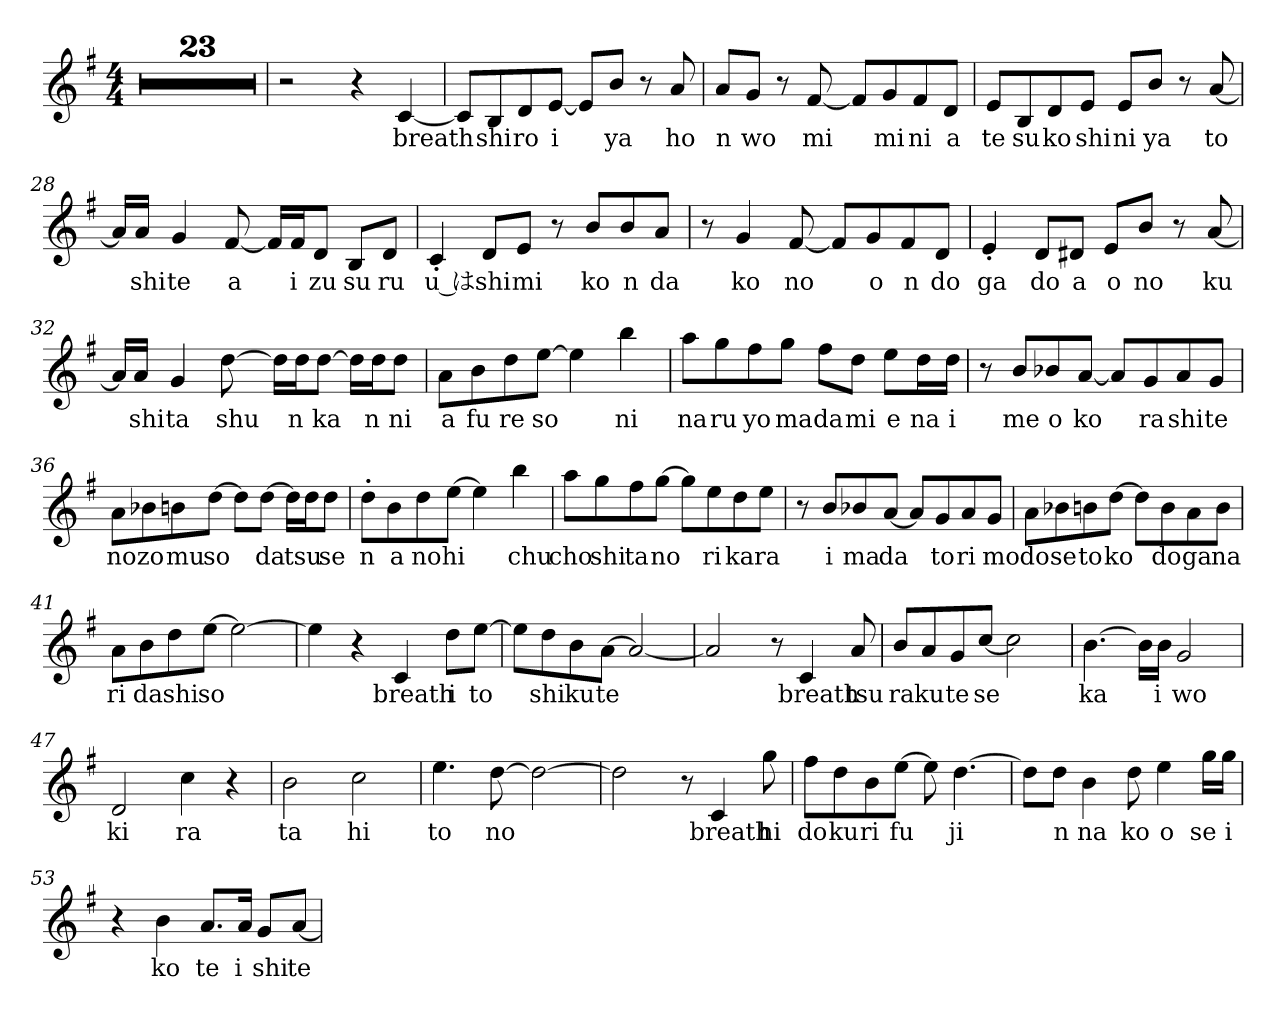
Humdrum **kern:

**kern	**text
*part1	*part1
*staff1	*staff1
*clefG2	*
*k[f#]	*
*M4/4	*
*MM210	*
=1	=1
1r	.
=2	=2
1r	.
=3	=3
1r	.
=4	=4
1r	.
=5	=5
1r	.
=6	=6
1r	.
=7	=7
1r	.
=8	=8
1r	.
=9	=9
1r	.
=10	=10
1r	.
=11	=11
1r	.
=12	=12
1r	.
=13	=13
1r	.
=14	=14
1r	.
=15	=15
1r	.
=16	=16
1r	.
=17	=17
1r	.
=18	=18
1r	.
=19	=19
1r	.
=20	=20
1r	.
=21	=21
1r	.
=22	=22
1r	.
=23	=23
1r	.
=24	=24
2r	.
4r	.
[4c	breath
=25	=25
8cL]	.
8B	shi
8d	ro
[8eJ	i
8eL]	.
8bJ	ya
8r	.
8a	ho
=26	=26
8aL	n
8gJ	wo
8r	.
[8f#	mi
8f#L]	.
8g	mi
8f#	ni
8dJ	a
=27	=27
8eL	te
8B	su
8d	ko
8eJ	shi
8eL	ni
8bJ	ya
8r	.
[8a	to
=28	=28
16aLL]	.
16aJJ	shi
4g	te
[8f#	a
16f#LL]	.
16f#J	i
8dJ	zu
8BL	su
8dJ	ru
=29	=29
4c'	u は
8dL	shi
8eJ	mi
8r	.
8bL	ko
8b	n
8aJ	da
=30	=30
8r	.
4g	ko
[8f#	no
8f#L]	.
8g	o
8f#	n
8dJ	do
=31	=31
4e'	ga
8dL	do
8d#XJ	a
8eL	o
8bJ	no
8r	.
[8a	ku
=32	=32
16aLL]	.
16aJJ	shi
4g	ta
[8dd	shu
16ddLL]	.
16ddJ	n
[8ddJ	ka
16ddLL]	.
16ddJ	n
8ddJ	ni
=33	=33
8aL	a
8b	fu
8dd	re
[8eeJ	so
4ee]	.
4bb	ni
=34	=34
8aaL	na
8gg	ru
8ff#	yo
8ggJ	ma
8ff#L	da
8ddJ	mi
8eeL	e
16ddL	na
16ddJJ	i
=35	=35
8r	.
8bL	me
8b-X	o
[8aJ	ko
8aL]	.
8g	ra
8a	shi
8gJ	te
=36	=36
8aL	no
8b-X	zo
8bn	mu
[8ddJ	so
8ddL]	.
[8ddJ	da
16ddLL]	.
16ddJ	tsu
8ddJ	se
=37	=37
8dd'L	n
8b	a
8dd	no
[8eeJ	hi
4ee]	.
4bb	chu
=38	=38
8aaL	cho
8gg	shi
8ff#	ta
[8ggJ	no
8ggL]	.
8ee	ri
8dd	ka
8eeJ	ra
=39	=39
8r	.
8bL	i
8b-X	ma
[8aJ	da
8aL]	.
8g	to
8a	ri
8gJ	mo
=40	=40
8aL	do
8b-X	se
8bn	to
[8ddJ	ko
8ddL]	.
8b	do
8a	ga
8bJ	na
=41	=41
8aL	ri
8b	da
8dd	shi
[8eeJ	so
2ee_	.
=42	=42
4ee]	.
4r	.
4c	breath
8ddL	i
[8eeJ	to
=43	=43
8eeL]	.
8dd	shi
8b	ku
[8aJ	te
2a_	.
=44	=44
2a]	.
8r	.
4c	breath
8a	tsu
=45	=45
8bL	ra
8a	ku
8g	te
[8ccJ	se
2cc]	.
=46	=46
[4.b	ka
16bLL]	.
16bJJ	i
2g	wo
=47	=47
2d	ki
4cc	ra
4r	.
=48	=48
2b	ta
2cc	hi
=49	=49
4.ee	to
[8dd	no
2dd_	.
=50	=50
2dd]	.
8r	.
4c	breath
8gg	hi
=51	=51
8ff#L	do
8dd	ku
8b	ri
[8eeJ	fu
8ee]	.
[4.dd	ji
=52	=52
8ddL]	.
8ddJ	n
4b	na
8dd	ko
4ee	o
16ggLL	se
16ggJJ	i
=53	=53
4r	.
4b	ko
8.aL	te
16aJk	i
8gL	shi
[8aJ	te
=	=
*-	*-
